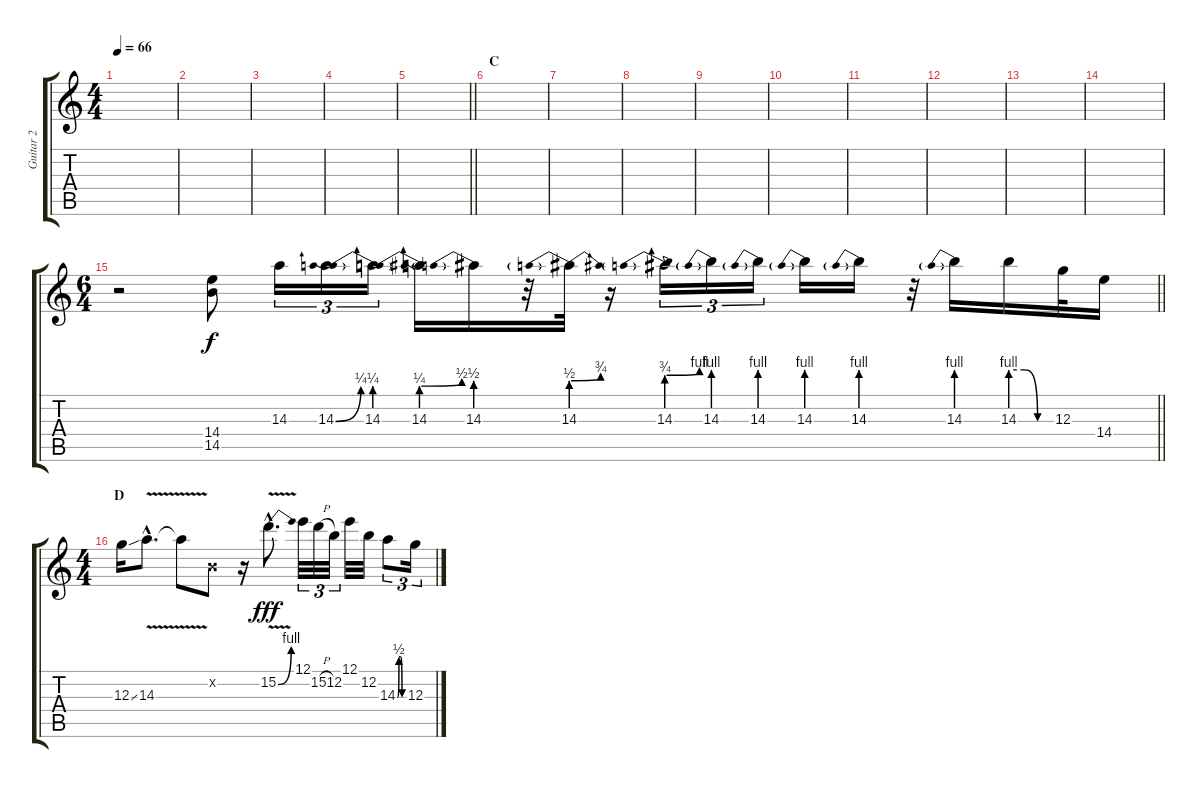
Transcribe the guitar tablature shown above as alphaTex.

\track ("Guitar 2" "Guitar 2") {instrument distortionguitar}
\staff {score tabs}
\tuning (E4 B3 G3 D3 A2 E2) {hide}
\ts (4 4)
\tempo 66
\clef g2
\ks c
|
|
|
|
\barLineRight lightlight
|
\section ("" "C")
|
|
|
|
|
|
|
|
|
\ts (6 4)
\barLineRight lightlight
r.2 (14.4 14.5).8 14.3.16{tu (3 2)} 14.3{be (bend 0 0 60 1)}.16{tu (3 2)} 14.3{be (prebend 0 1 60 1)}.16{tu (3 2)} 14.3{be (prebendbend 0 1 60 2)}.16 14.3{be (prebend 0 2 60 2)}.16 r.32 14.3{be (prebendbend 0 2 60 3)}.32 r.16 14.3{be (prebendbend 0 3 60 4)}.16{tu (3 2)} 14.3{be (prebend 0 4 60 4)}.16{tu (3 2)} 14.3{be (prebend 0 4 60 4)}.16{tu (3 2)} 14.3{be (prebend 0 4 60 4)}.16 14.3{be (prebend 0 4 60 4)}.16 r.32 14.3{be (prebend 0 4 60 4)}.16 14.3{be (custom 0 4 20 4 40 0 60 0)}.16 12.3.32 14.4.16 |
\ts (4 4)
\section ("" "D")
12.3{ss}.16 14.3{v hac}.8{d} 14.3{t}.8{dy f} 0.2{x}.8 r.16 15.2{be (bend 0 0 60 4) v hac}.8{d dy fff} 12.1.32{tu (3 2)} 15.2{h}.32{tu (3 2)} 12.2.32{tu (3 2)} 12.1.32 12.2.32 14.3{be (custom 0 0 15 2 30 2 45 0 60 0)}.8{tu (3 2)} 12.3.16{tu (3 2)}
